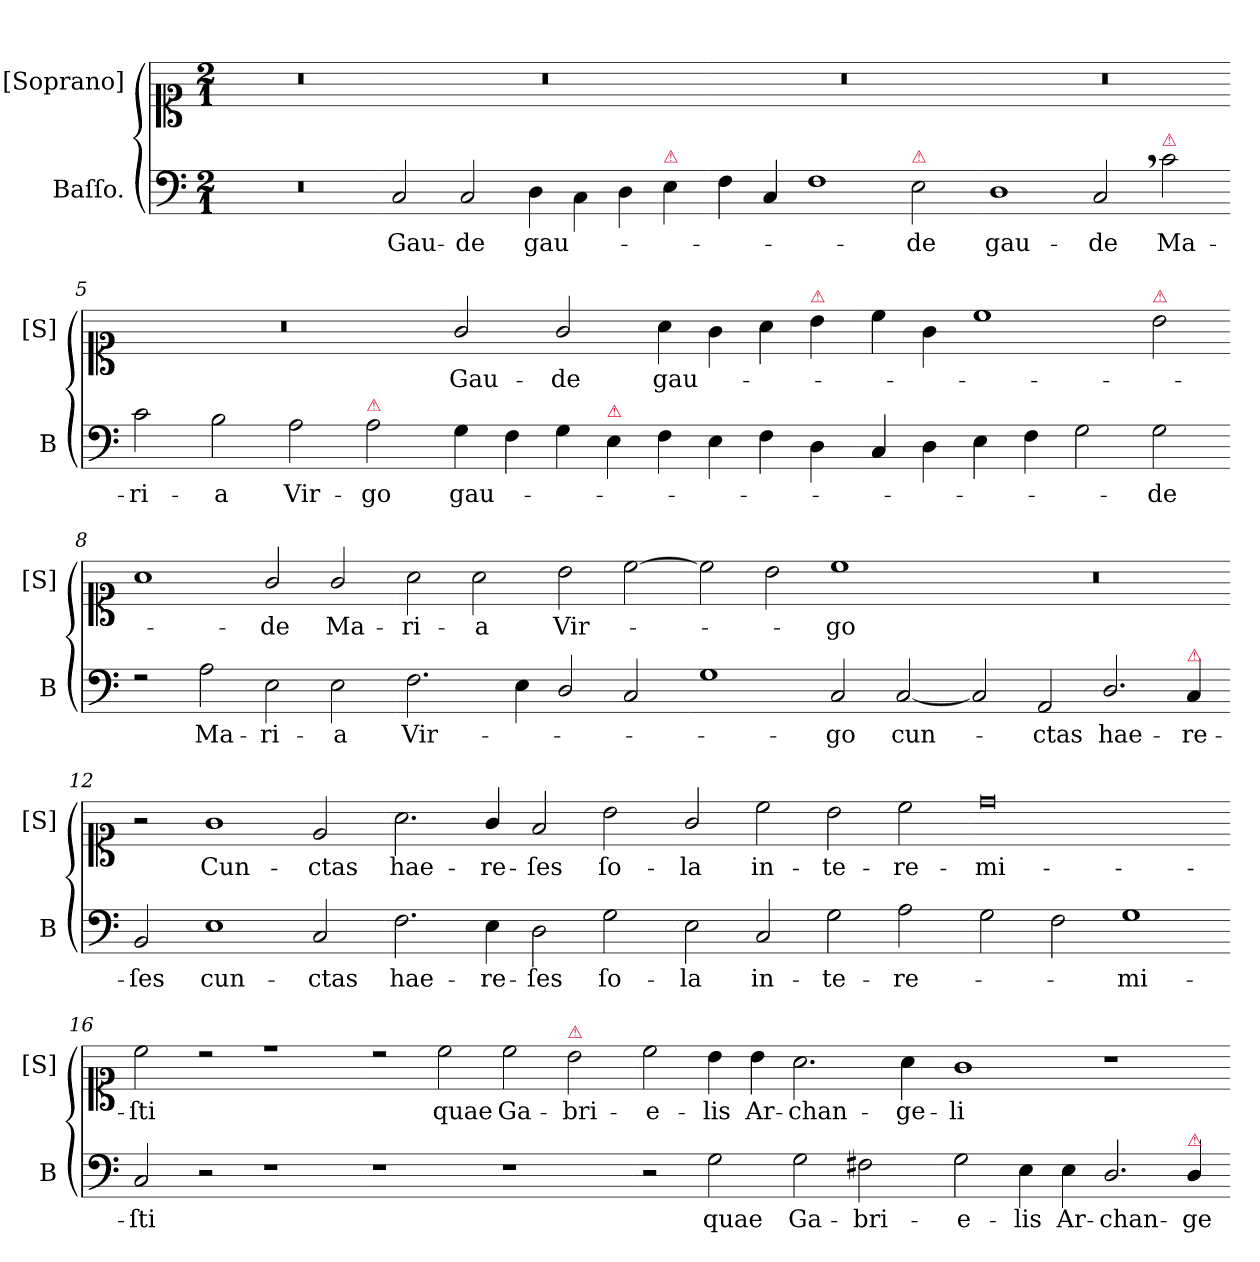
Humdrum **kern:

**kern	**text	**kern	**text
*part2	*part2	*part1	*part1
*staff2	*staff2	*staff1	*staff1
*I"Baſſo.	*	*I"[Soprano]	*
*I'B	*	*I'[S]	*
*clefF4	*	*clefC1	*
*k[]	*	*k[]	*
*M2/1	*	*M2/1	*
=1	=1	=1	=1
0r	.	0r	.
=2-	=2-	=2-	=2-
2C/	Gau-	0r	.
2C/	-de	.	.
4D\	gau-	.	.
4C\	.	.	.
4D\	.	.	.
!LO:TX:a:color=crimson:t=⚠	!	!	!
4E\	.	.	.
=3-	=3-	=3-	=3-
4F\	.	0r	.
4C/	.	.	.
1F	.	.	.
!LO:TX:a:color=crimson:t=⚠	!	!	!
2E\	-de	.	.
=4-	=4-	=4-	=4-
1D	gau-	0r	.
2C,</	-de	.	.
!LO:TX:a:color=crimson:t=⚠	!	!	!
2c\	Ma-	.	.
=5-	=5-	=5-	=5-
2c\	-ri-	0r	.
2B\	-a	.	.
2A\	Vir-	.	.
!LO:TX:a:color=crimson:t=⚠	!	!	!
2A\	-go	.	.
=6-	=6-	=6-	=6-
4G\	gau-	2g/	Gau-
4F\	.	.	.
4G\	.	2g/	-de
!LO:TX:a:color=crimson:t=⚠	!	!	!
4E\	.	.	.
4F\	.	4a\	gau-
4E\	.	4g\	.
4F\	.	4a\	.
!	!	!LO:TX:a:color=crimson:t=⚠	!
4D\	.	4b\	.
=7-	=7-	=7-	=7-
4C/	.	4cc\	.
4D\	.	4g\	.
4E\	.	1cc	.
4F\	.	.	.
2G\	.	.	.
!	!	!LO:TX:a:color=crimson:t=⚠	!
2G\	-de	2b\	.
=8-	=8-	=8-	=8-
2rF	.	1a	.
2A\	Ma-	.	.
2E\	-ri-	2g/	-de
2E\	-a	2g/	Ma-
=9-	=9-	=9-	=9-
2.F\	Vir-	2a\	-ri-
.	.	2a\	-a
4E\	.	.	.
2D/	.	2b\	Vir-
2C/	.	[2cc\	.
=10-	=10-	=10-	=10-
1G	.	2cc\]	.
.	.	2b\	.
2C/	-go	1cc	-go
[2C/	cun-	.	.
=11-	=11-	=11-	=11-
2C/]	.	0r	.
2AA/	-ctas	.	.
2.D/	hae-	.	.
!LO:TX:a:color=crimson:t=⚠	!	!	!
4C/	-re-	.	.
=12-	=12-	=12-	=12-
2BB/	-ſes	2r	.
!	!LO:LY:i	!	!
1E	cun-	1g	Cun-
!	!LO:LY:i	!	!
2C/	-ctas	2e/	-ctas
=13-	=13-	=13-	=13-
!	!LO:LY:i	!	!
2.F\	hae-	2.a\	hae-
!	!LO:LY:i	!	!
4E\	-re-	4g/	-re-
!	!LO:LY:i	!	!
2D\	-ſes	2f/	-ſes
2G\	ſo-	2b\	ſo-
=14-	=14-	=14-	=14-
2E\	-la	2g/	-la
2C/	in-	2cc\	in-
2G\	-te-	2b\	-te-
2A\	-re-	2cc\	-re-
=15-	=15-	=15-	=15-
2G\	.	0dd	-mi-
2F\	.	.	.
1G	-mi-	.	.
=16-	=16-	=16-	=16-
2C/	-ſti	2cc\	-ſti
2r	.	2rb	.
1r	.	1rdd	.
=17-	=17-	=17-	=17-
1r	.	2rb	.
.	.	2cc\	quae
1r	.	2cc\	Ga-
!	!	!LO:TX:a:color=crimson:t=⚠	!
.	.	2b\	-bri-
=18-	=18-	=18-	=18-
2r	.	2cc\	-e-
2G\	quae	4b\	-lis
.	.	4b\	Ar-
2G\	Ga-	2.a\	-chan-
2F#X\	-bri-	.	.
.	.	4a\	-ge-
=19-	=19-	=19-	=19-
2G\	-e-	1g	-li
4E\	-lis	.	.
4E\	Ar-	.	.
2.D/	-chan-	1r	.
!LO:TX:a:color=crimson:t=⚠	!	!	!
4D/	-ge-	.	.
=-	=-	=-	=-
*-	*-	*-	*-
